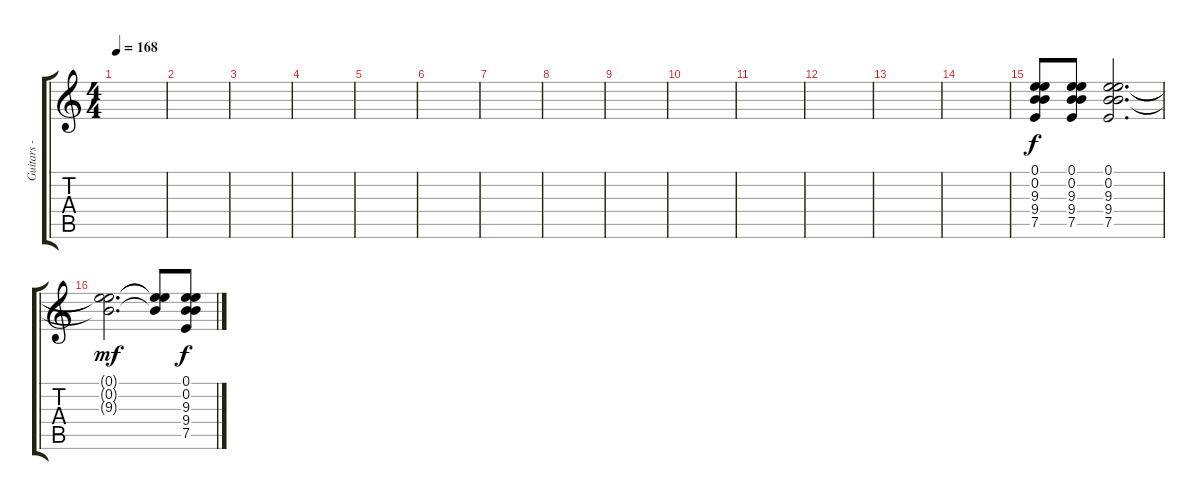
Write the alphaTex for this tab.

\track ("Guitars - Doubled" "Guitars - ") {instrument electricguitarclean}
\staff {score tabs}
\tuning (E4 B3 G3 D3 A2 D2) {hide}
\ts (4 4)
\tempo 168
\clef g2
\ks c
|
|
|
|
|
|
|
|
|
|
|
|
|
|
(0.1 0.2 9.3 9.4 7.5).8{instrument electricguitarclean} (0.1 0.2 9.3 9.4 7.5).8 (0.1 0.2 9.3 9.4 7.5).2{d} |
(0.1{t} 0.2{t} 9.3{t}).2{d dy mf} (0.1{t} 0.2{t} 9.3{t}).8 (0.1 0.2 9.3 9.4 7.5).8{dy f}
